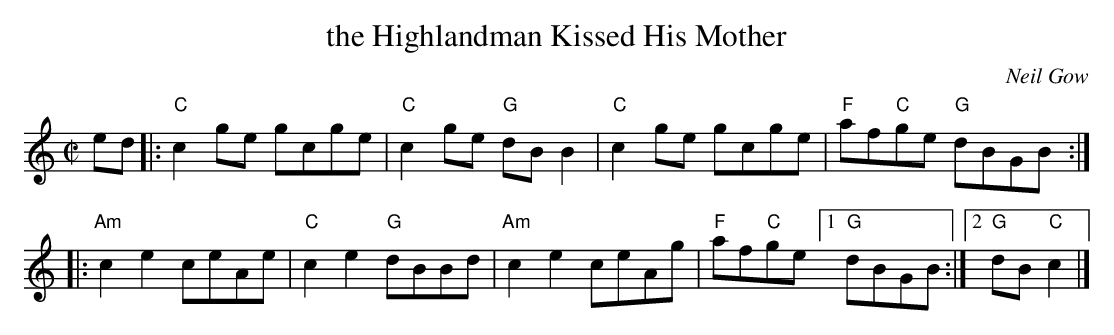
X:1
T: the Highlandman Kissed His Mother
C: Neil Gow
M: C|
L: 1/8
K: C
ed |:\
"C"c2ge gcge | "C"c2ge "G"dBB2 |\
"C"c2ge gcge | "F"af"C"ge "G"dBGB :|
|:\
"Am"c2e2 ceAe | "C"c2e2 "G"dBBd |\
"Am"c2e2 ceAg | "F"af"C"ge [1 "G"dBGB :|[2 "G"dB"C"c2 |]
